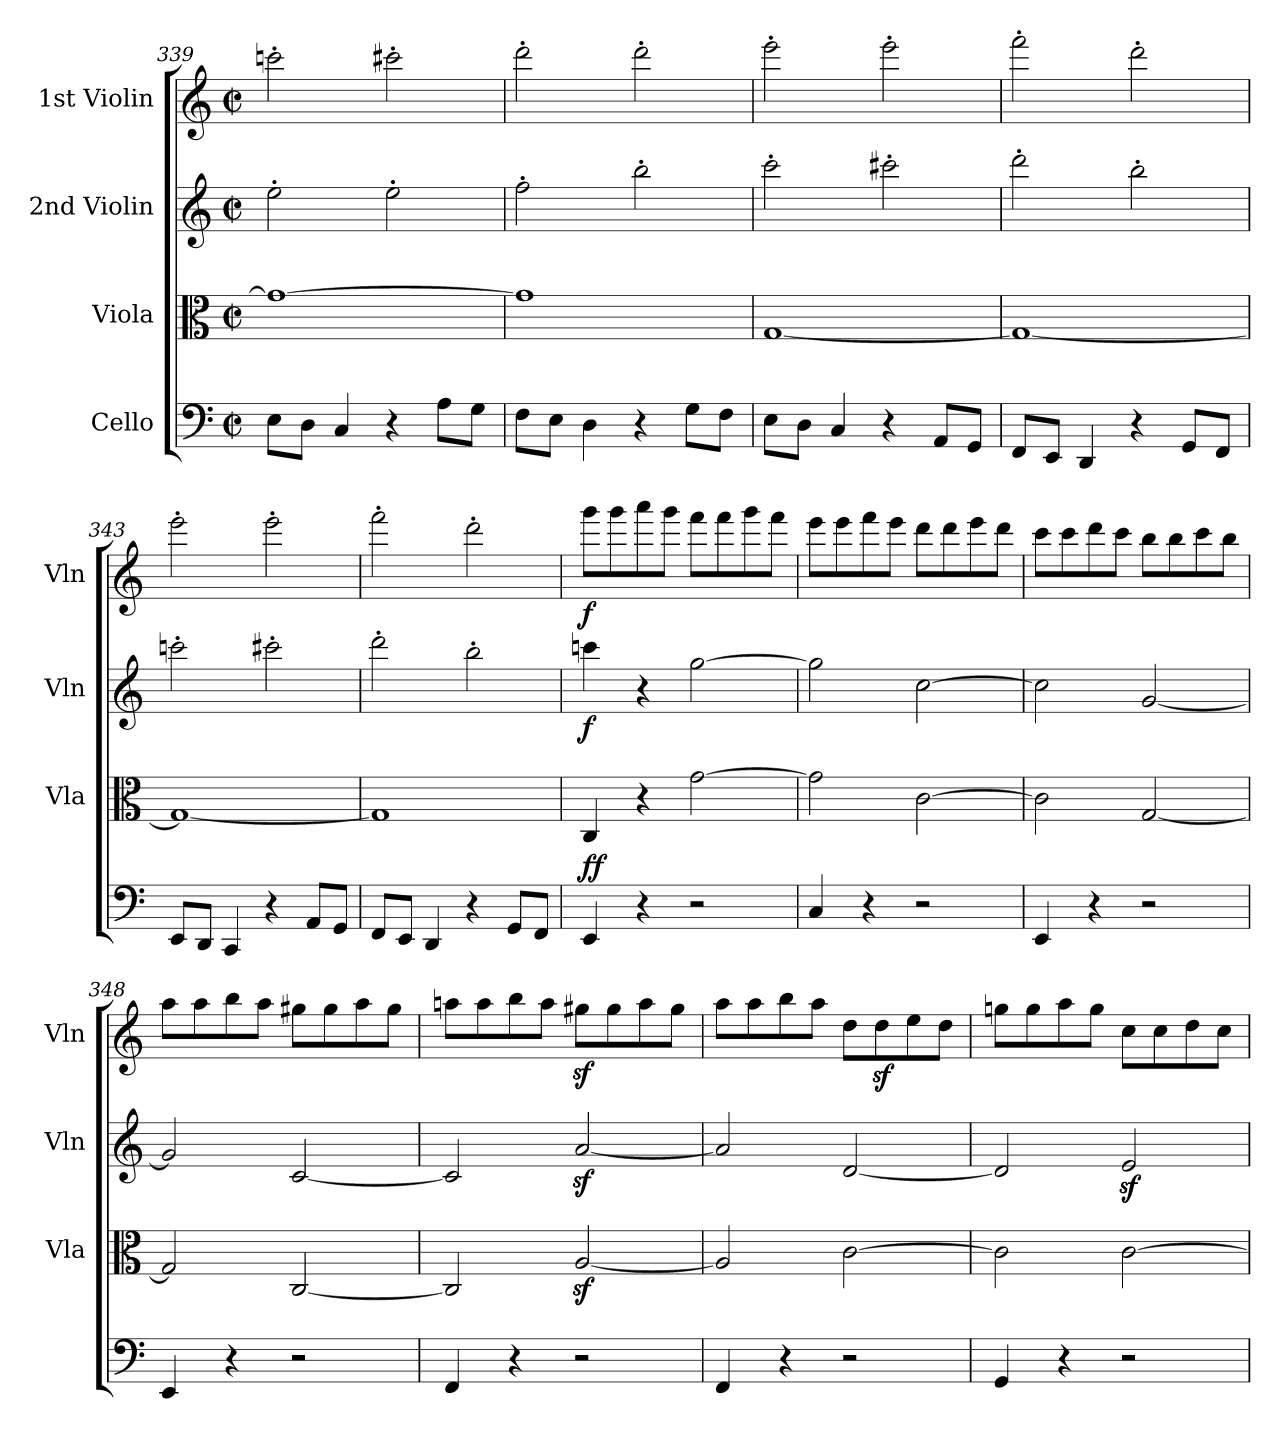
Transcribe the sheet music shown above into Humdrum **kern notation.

**kern	**dynam	**kern	**kern	**dynam	**kern	**dynam
*part4	*part4	*part3	*part2	*part2	*part1	*part1
*staff4	*staff4	*staff3	*staff2	*staff2	*staff1	*staff1
*I"Cello	*	*I"Viola	*I"2nd Violin	*	*I"1st Violin	*
*	*	*I'Vla	*I'Vln	*	*I'Vln	*
*clefF4	*	*clefC3	*clefG2	*	*clefG2	*
*k[]	*	*k[]	*k[]	*	*k[]	*
*M2/2	*	*M2/2	*M2/2	*	*M2/2	*
*met(c|)	*	*met(c|)	*met(c|)	*	*met(c|)	*
=339	=339	=339	=339	=339	=339	=339
8EL	.	1g_	2ee'	.	2cccn'	.
8DJ	.	.	.	.	.	.
4C	.	.	.	.	.	.
4r	.	.	2ee'	.	2ccc#X'	.
8AL	.	.	.	.	.	.
8GJ	.	.	.	.	.	.
=340	=340	=340	=340	=340	=340	=340
8FL	.	1g]	2ff'	.	2ddd'	.
8EJ	.	.	.	.	.	.
4D	.	.	.	.	.	.
4r	.	.	2bb'	.	2ddd'	.
8GL	.	.	.	.	.	.
8FJ	.	.	.	.	.	.
=341	=341	=341	=341	=341	=341	=341
8EL	.	[1G	2ccc'	.	2eee'	.
8DJ	.	.	.	.	.	.
4C	.	.	.	.	.	.
4r	.	.	2ccc#X'	.	2eee'	.
8AAL	.	.	.	.	.	.
8GGJ	.	.	.	.	.	.
=342	=342	=342	=342	=342	=342	=342
8FFL	.	1G_	2ddd'	.	2fff'	.
8EEJ	.	.	.	.	.	.
4DD	.	.	.	.	.	.
4r	.	.	2bb'	.	2ddd'	.
8GGL	.	.	.	.	.	.
8FFJ	.	.	.	.	.	.
=343	=343	=343	=343	=343	=343	=343
8EEL	.	1G_	2cccn'	.	2eee'	.
8DDJ	.	.	.	.	.	.
4CC	.	.	.	.	.	.
4r	.	.	2ccc#X'	.	2eee'	.
8AAL	.	.	.	.	.	.
8GGJ	.	.	.	.	.	.
=344	=344	=344	=344	=344	=344	=344
8FFL	.	1G]	2ddd'	.	2fff'	.
8EEJ	.	.	.	.	.	.
4DD	.	.	.	.	.	.
4r	.	.	2bb'	.	2ddd'	.
8GGL	.	.	.	.	.	.
8FFJ	.	.	.	.	.	.
=345	=345	=345	=345	=345	=345	=345
!	!LO:DY:a	!	!	!	!	!
4EE	ff	4C	4cccn	f	8gggL	f
.	.	.	.	.	8ggg	.
4r	.	4r	4r	.	8aaa	.
.	.	.	.	.	8gggJ	.
2r	.	[2g	[2gg	.	8fffL	.
.	.	.	.	.	8fff	.
.	.	.	.	.	8ggg	.
.	.	.	.	.	8fffJ	.
=346	=346	=346	=346	=346	=346	=346
4C	.	2g]	2gg]	.	8eeeL	.
.	.	.	.	.	8eee	.
4r	.	.	.	.	8fff	.
.	.	.	.	.	8eeeJ	.
2r	.	[2c	[2cc	.	8dddL	.
.	.	.	.	.	8ddd	.
.	.	.	.	.	8eee	.
.	.	.	.	.	8dddJ	.
=347	=347	=347	=347	=347	=347	=347
4EE	.	2c]	2cc]	.	8cccL	.
.	.	.	.	.	8ccc	.
4r	.	.	.	.	8ddd	.
.	.	.	.	.	8cccJ	.
2r	.	[2G	[2g	.	8bbL	.
.	.	.	.	.	8bb	.
.	.	.	.	.	8ccc	.
.	.	.	.	.	8bbJ	.
=348	=348	=348	=348	=348	=348	=348
4EE	.	2G]	2g]	.	8aaL	.
.	.	.	.	.	8aa	.
4r	.	.	.	.	8bb	.
.	.	.	.	.	8aaJ	.
2r	.	[2C	[2c	.	8gg#XL	.
.	.	.	.	.	8gg#	.
.	.	.	.	.	8aa	.
.	.	.	.	.	8gg#J	.
=349	=349	=349	=349	=349	=349	=349
4FF	.	2C]	2c]	.	8aanL	.
.	.	.	.	.	8aa	.
4r	.	.	.	.	8bb	.
.	.	.	.	.	8aaJ	.
2r	.	[2Az	[2az	.	8gg#XzL	.
.	.	.	.	.	8gg#	.
.	.	.	.	.	8aa	.
.	.	.	.	.	8gg#J	.
=350	=350	=350	=350	=350	=350	=350
4FF	.	2A]	2a]	.	8aaL	.
.	.	.	.	.	8aa	.
4r	.	.	.	.	8bb	.
.	.	.	.	.	8aaJ	.
2r	.	[2c	[2d	.	8ddL	.
.	.	.	.	.	8ddz	.
.	.	.	.	.	8ee	.
.	.	.	.	.	8ddJ	.
=351	=351	=351	=351	=351	=351	=351
4GG	.	2c]	2d]	.	8ggnL	.
.	.	.	.	.	8gg	.
4r	.	.	.	.	8aa	.
.	.	.	.	.	8ggJ	.
2r	.	[2c	2ez>	.	8ccL	.
.	.	.	.	.	8cc	.
.	.	.	.	.	8dd	.
.	.	.	.	.	8ccJ	.
=	=	=	=	=	=	=
*-	*-	*-	*-	*-	*-	*-
